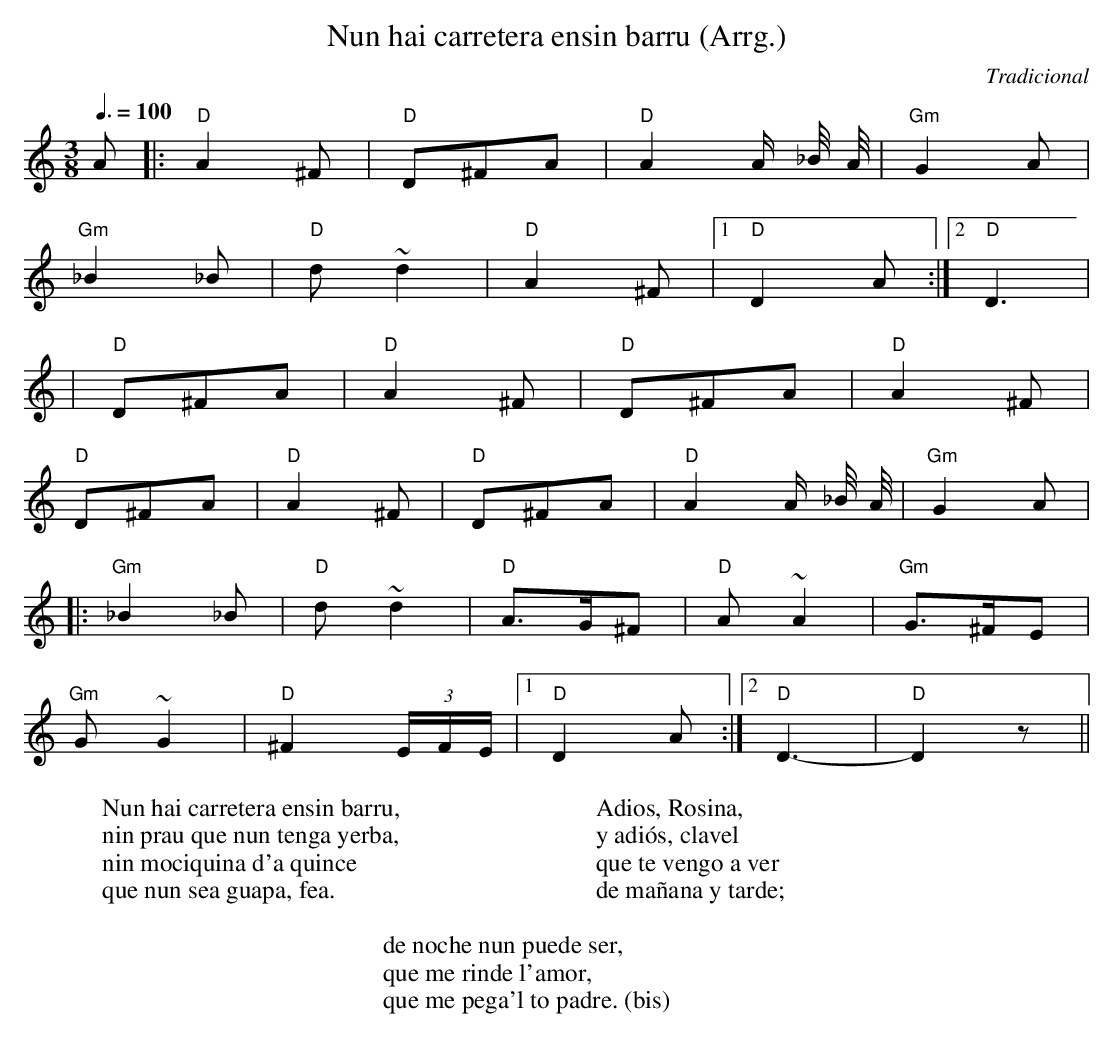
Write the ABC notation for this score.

X:1
T:Nun hai carretera ensin barru (Arrg.)
C:Tradicional
M:3/8
L:1/8
Q:3/8=100
W:Nun hai carretera ensin barru,
W:nin prau que nun tenga yerba,
W:nin mociquina d'a quince
W:que nun sea guapa, fea.
W:
W:Adios, Rosina,
W:y adiós, clavel
W:que te vengo a ver
W:de mañana y tarde;
W:
W:de noche nun puede ser,
W:que me rinde l'amor,
W:que me pega'l to padre. (bis)
K:C
A|:"D"A2 ^F|"D"D^FA|"D"A2 A/ _B/4 A/4|"Gm"G2 A|
"Gm"_B2 _B|"D"d~d2|"D"A2^F|[1 "D"D2 A :|[2 "D"D3|
|"D"D^FA|"D"A2 ^F|"D"D^FA|"D"A2^F|
"D"D^FA|"D"A2 ^F|"D"D^FA|"D"A2 A/ _B/4 A/4|"Gm"G2 A|
|:"Gm"_B2 _B|"D"d~d2|"D"A3/2G/^F|"D"A~A2|"Gm"G3/2^F/E|
"Gm"G~G2|"D"^F2 (3E/F/E/-|[1 "D"D2 A:|[2 "D"D3-|"D"D2 z||
